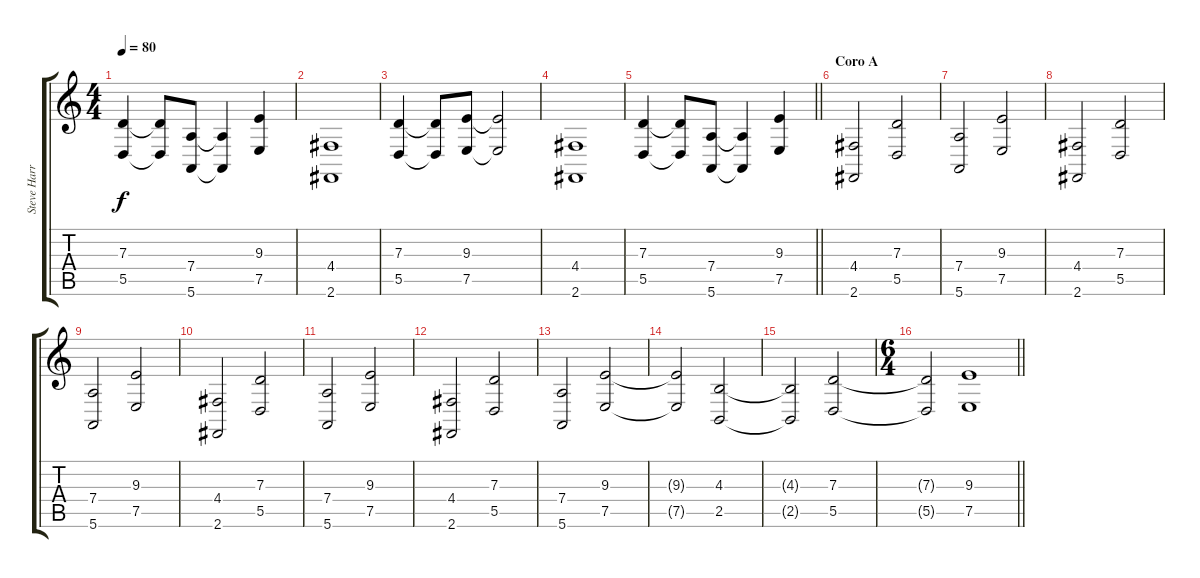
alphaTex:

\track ("Steve Harris (Teclado)" "Steve Harr") {instrument stringensemble1}
\staff {score tabs}
\tuning (E4 B3 G3 D3 A2 E2) {hide}
\ts (4 4)
\tempo 80
\clef g2
\ks c
(7.3 5.5).4{dy f} (7.3{t} 5.5{t}).8 (7.4 5.6).8 (7.4{t} 5.6{t}).4 (9.3 7.5).4 |
(4.4 2.6).1 |
(7.3 5.5).4 (7.3{t} 5.5{t}).8 (9.3 7.5).8 (9.3{t} 7.5{t}).2 |
(4.4 2.6).1 |
\barLineRight lightlight
(7.3 5.5).4 (7.3{t} 5.5{t}).8 (7.4 5.6).8 (7.4{t} 5.6{t}).4 (9.3 7.5).4 |
\section ("" "Coro A")
(4.4 2.6).2 (7.3 5.5).2 |
(7.4 5.6).2 (9.3 7.5).2 |
(4.4 2.6).2 (7.3 5.5).2 |
(7.4 5.6).2 (9.3 7.5).2 |
(4.4 2.6).2 (7.3 5.5).2 |
(7.4 5.6).2 (9.3 7.5).2 |
(4.4 2.6).2 (7.3 5.5).2 |
(7.4 5.6).2 (9.3 7.5).2 |
(9.3{t} 7.5{t}).2 (4.3 2.5).2 |
(4.3{t} 2.5{t}).2 (7.3 5.5).2 |
\ts (6 4)
\barLineRight lightlight
(7.3{t} 5.5{t}).2 (9.3 7.5).1
